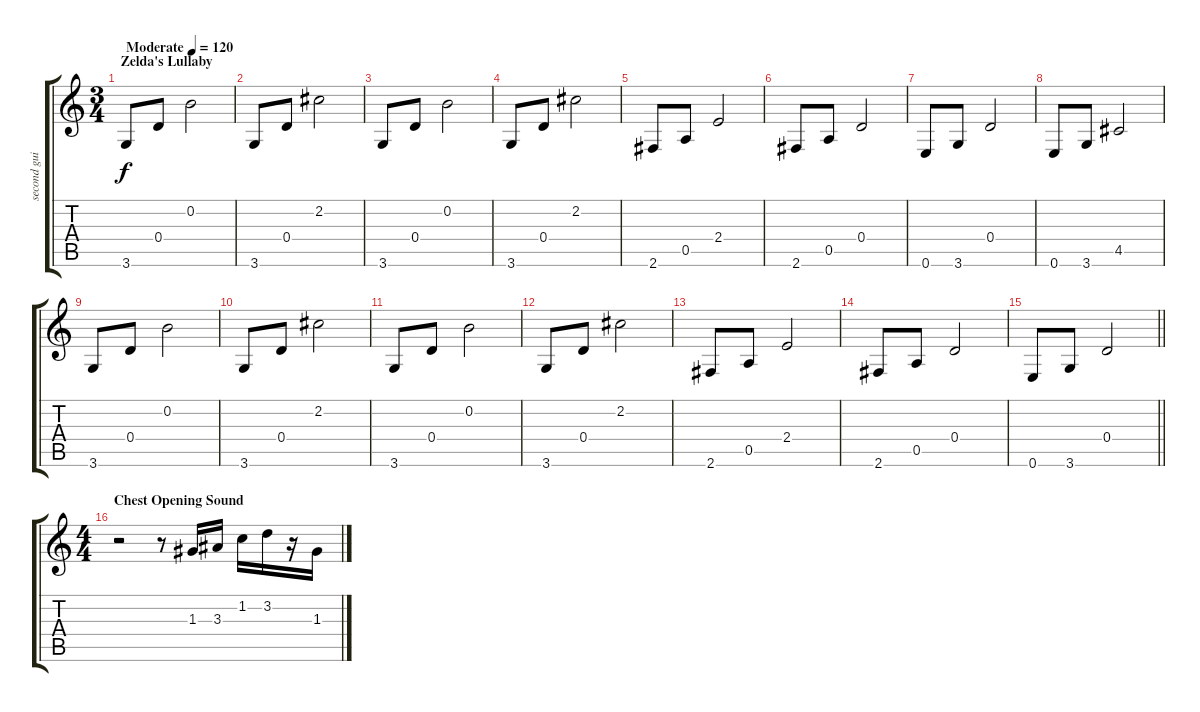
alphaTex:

\track ("second guitar" "second gui") {instrument acousticguitarsteel}
\staff {score tabs}
\tuning (E4 B3 G3 D3 A2 E2) {hide}
\ts (3 4)
\section ("" "Zelda's Lullaby")
\tempo (120 "Moderate")
\clef g2
\ks c
3.6.8{dy f instrument acousticguitarsteel} 0.4.8 0.2.2 |
3.6.8 0.4.8 2.2.2 |
3.6.8 0.4.8 0.2.2 |
3.6.8 0.4.8 2.2.2 |
2.6.8 0.5.8 2.4.2 |
2.6.8 0.5.8 0.4.2 |
0.6.8 3.6.8 0.4.2 |
0.6.8 3.6.8 4.5.2 |
3.6.8 0.4.8 0.2.2 |
3.6.8 0.4.8 2.2.2 |
3.6.8 0.4.8 0.2.2 |
3.6.8 0.4.8 2.2.2 |
2.6.8 0.5.8 2.4.2 |
2.6.8 0.5.8 0.4.2 |
\barLineRight lightlight
0.6.8 3.6.8 0.4.2 |
\ts (4 4)
\section ("" "Chest Opening Sound")
r.2 r.8 1.3.16 3.3.16 1.2.16 3.2.16 r.16 1.3.16
